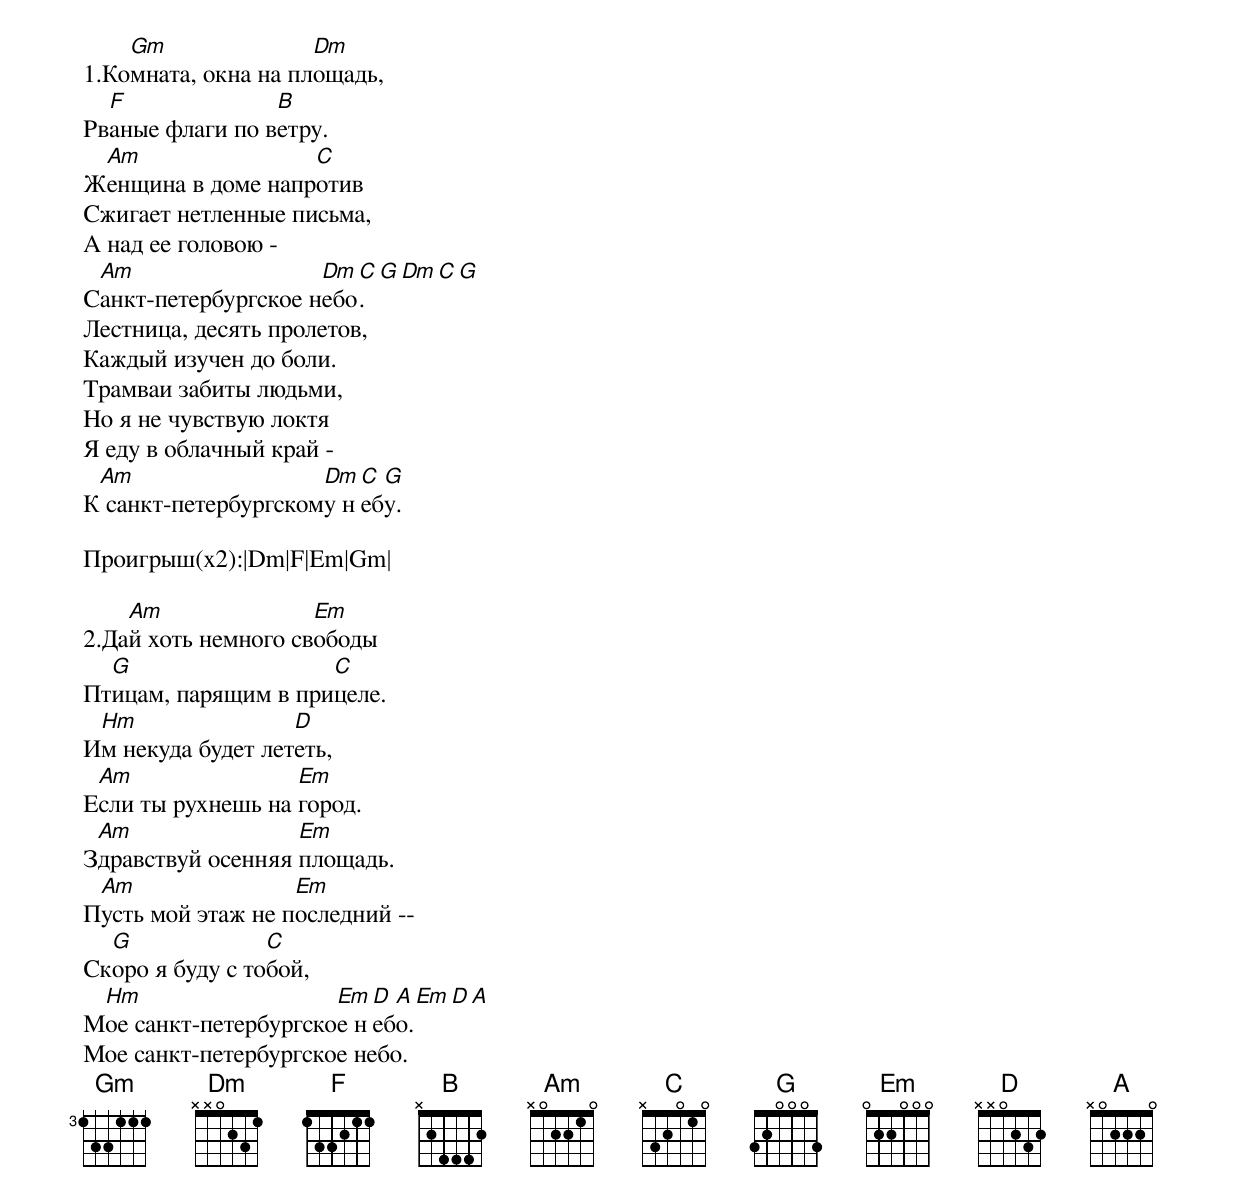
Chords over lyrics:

    Gm               Dm
1.Комната, окна на площадь,
  F              B
Рваные флаги по ветру.
 Am                C
Женщина в доме напротив
Сжигает нетленные письма,
А над ее головою -
 Am                  Dm C G Dm C G
Санкт-петербургское небо.
Лестница, десять пролетов,
Каждый изучен до боли.
Трамваи забиты людьми,
Но я не чувствую локтя
Я еду в облачный край -
 Am                  Dm C G
К санкт-петербургскому небу.

Проигрыш(x2):|Dm|F|Em|Gm|

    Am               Em
2.Дай хоть немного свободы
  G                  C
Птицам, парящим в прицеле.
 Hm                D
Им некуда будет лететь,
 Am                Em
Если ты рухнешь на город.
 Am                Em
Здравствуй осенняя площадь.
 Am                Em
Пусть мой этаж не последний --
  G              C
Скоро я буду с тобой,
 Hm                   Em D A Em D A
Мое санкт-петербургское небо.
Мое санкт-петербургское небо.
